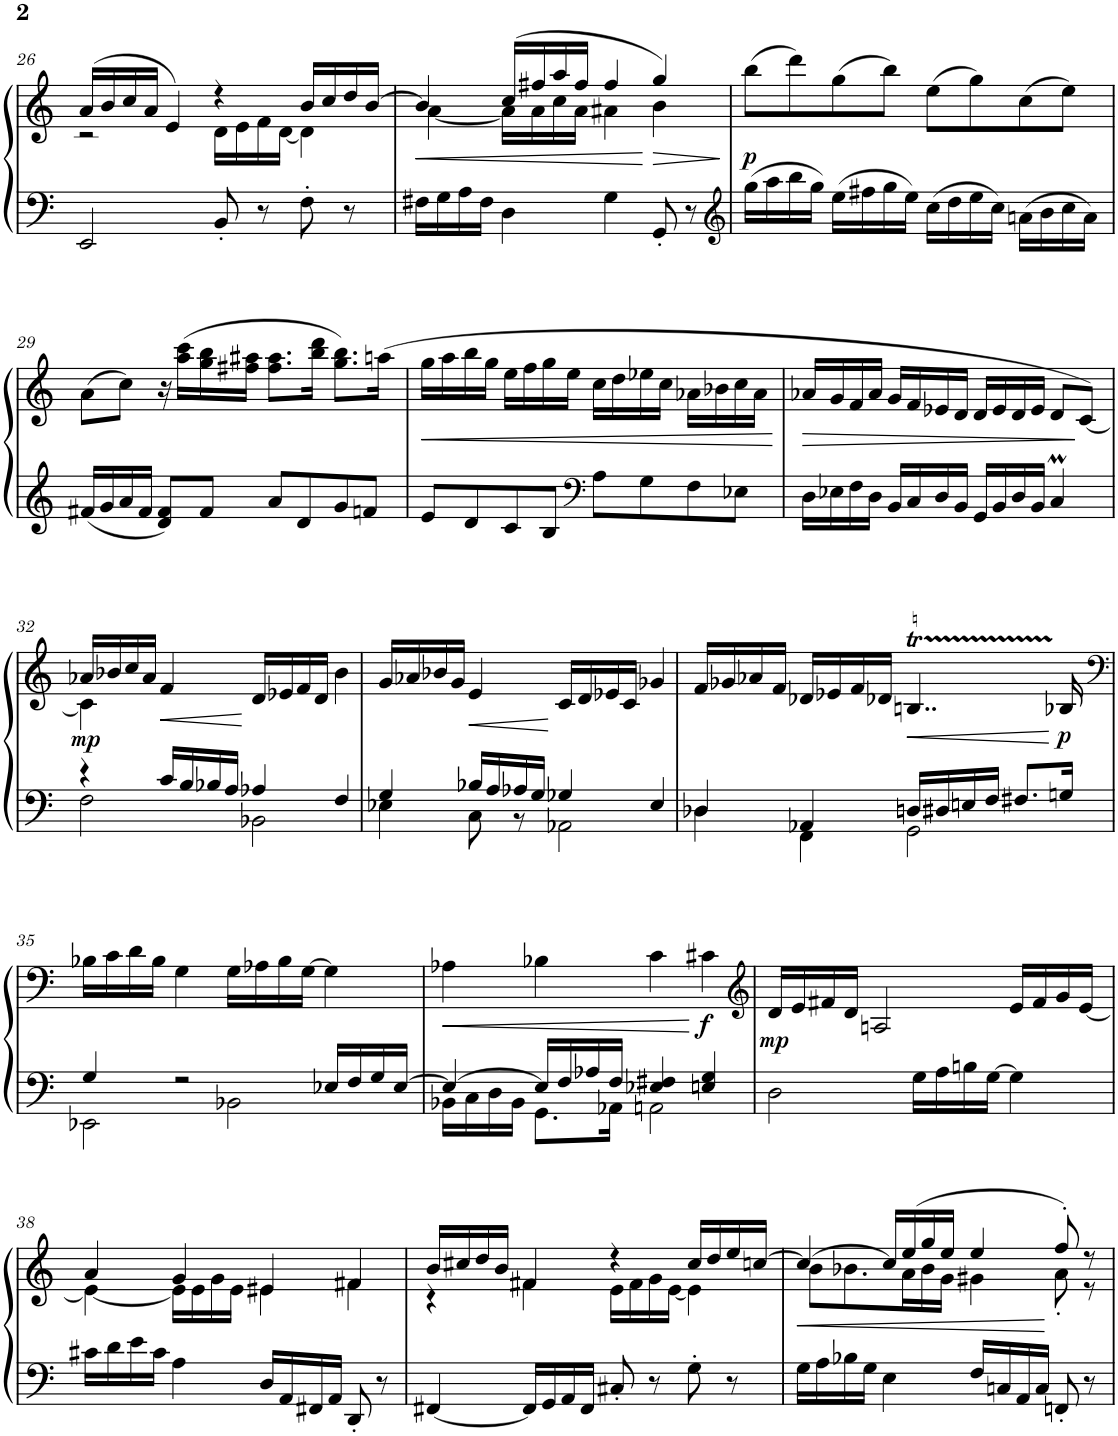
**kern	**kern	**dynam
*part1	*part1	*part1
*staff2	*staff1	*staff1/2
*I"Piano	*	*
*I'Pno.	*	*
!!LO:PB:g=z
*clefF4	*clefG2	*
*k[]	*k[]	*
*M3/4	*M3/4	*
=26	=26	=26
*	*^	*
2EE/	(16a/LL	2r	.
.	16b/	.	.
.	16cc/	.	.
.	16a/JJ	.	.
.	4e/)	.	.
8BB'/	4r	16d\LL	.
.	.	16e\	.
8r	.	16f\	.
.	.	[16d\JJ	.
8F'\	16b/LL	4d\]	.
.	16cc/	.	.
8r	16dd/	.	.
.	[16b/JJ	.	.
=27	=27	=27	=27
!	!	!	!LO:HP:b
16F#X\LL	4b/]	[4a\	<
16G\	.	.	.
16A\	.	.	.
16F#\JJ	.	.	.
4D\	(16cc/LL	16a\LL]	.
.	16ff#X/	16a\	.
.	16aa/	16cc\	.
.	16ff#/JJ	16a\JJ	.
4G\	4ff#/	4a#X\	.
!	!	!	!LO:HP:n=1:b
8GG'/	4gg/)	4b\	[ >
8r	.	.	.
*	*v	*v	*
.	.	]
=28	=28	=28
*clefG2	*	*
!	!	!LO:DY:b
16gg\LL	(8bb\L	p
16aa\	.	.
16bb\	8ddd\)	.
16gg\JJ	.	.
16ee\LL	(8gg\	.
16ff#X\	.	.
16gg\	8bb\J)	.
16ee\JJ	.	.
16cc\LL	(8ee\L	.
16dd\	.	.
16ee\	8gg\)	.
16cc\JJ	.	.
16an\LL	(8cc\	.
16b\	.	.
16cc\	8ee\J)	.
16a\JJ	.	.
!!LO:LB:g=z
=29	=29	=29
16f#X/LL	(8a\L	.
16g/	.	.
16a/	8cc\J)	.
16f#/JJ	.	.
8d/ 8f#/L	16r	.
.	(16aa\ 16ccc\LL	.
8f#/J	16gg\ 16bb\	.
.	16ff#X\ 16aa#X\JJ	.
8a/L	8.ff#\ 8.aa#\L	.
8d/	.	.
.	16bb\ 16ddd\Jk	.
8g/	8.gg\ 8.bb\L)	.
8fn/J	.	.
.	(16aan\Jk	.
=30	=30	=30
!	!	!LO:HP:b
8e/L	16gg\LL	<
.	16aa\	.
8d/	16bb\	.
.	16gg\JJ	.
8c/	16ee\LL	.
.	16ff\	.
8B/J	16gg\	.
.	16ee\JJ	.
*clefF4	*	*
8A\L	16cc\LL	.
.	16dd\	.
8G\	16ee-X\	.
.	16cc\JJ	.
8F\	16a-X\LL	.
.	16b-X\	.
8E-X\J	16cc\	.
.	16a-\JJ	.
.	.	[
=31	=31	=31
!	!	!LO:HP:b
16D\LL	16a-X/LL	>
16E-X\	16g/	.
16F\	16f/	.
16D\JJ	16a-/JJ	.
16BB/LL	16g/LL	.
16C/	16f/	.
16D/	16e-X/	.
16BB/JJ	16d/JJ	.
16GG/LL	16d/LL	.
16BB/	16e-/	.
16D/	16d/	.
16BB/JJ	16e-/JJ	.
4CM/	8d/L	.
.	[8c/J)	]
!!LO:LB:g=z
=32	=32	=32
*^	*^	*
!	!	!	!	!LO:DY:b
4r	2F\	16a-X/LL	4c\]	mp
.	.	16b-X/	.	.
.	.	16cc/	.	.
.	.	16a-/JJ	.	.
16c/LL	.	4f/	2.ryy	.
16B/	.	.	.	.
16B-X/	.	.	.	.
16A/JJ	.	.	.	.
4A-X/	[4BB-X\	16d/LL	.	.
.	.	16e-X/	.	.
.	.	16f/	.	.
.	.	16d/JJ	.	.
4F/	4ryy	4b-\	.	.
*	*	*v	*v	*
=33	=33	=33	=33
4G/	4E-X\	16g/LL	.
.	.	16a-X/	.
.	.	16b-X/	.
.	.	16g/JJ	.
!	!	!	!LO:HP:b
16B-X/LL	4BB-\]	4e/	<
16A/	.	.	.
16A-X/	.	.	.
16G/JJ	.	.	.
4G-X/	8C\	16c/LL	[
.	.	16d/	.
.	8r	16e-X/	.
.	.	16c/JJ	.
4E-/	[4AA-X\	4g-X/	.
=34	=34	=34	=34
4D-X/	4D-\	16f/LL	.
.	.	16g-X/	.
.	.	16a-X/	.
.	.	16f/JJ	.
4AA-X/	4AA-\]	16d-X/LL	.
.	.	16e-X/	.
.	.	16f/	.
.	.	16d-X/JJ	.
!	!	!	!LO:HP:b
16Dn/LL	4FF\	[4Bnt/	<
16D#X/	.	.	.
16En/	.	.	.
16F/JJ	.	.	.
8.F#X/L	[4GG\	8.ryy	[
!	!	!	!LO:DY:b
16Gn/Jk	.	16B-X/	p
!!LO:LB:g=z
=35	=35	=35	=35
*	*	*clefF4	*
4G/	2EE-X\	16B-X\LL	.
.	.	8.BTTT/]	.
2r	.	16c\	.
.	.	16d\	.
.	.	16B-\JJ	.
.	.	4G\	.
.	4GG\]	.	.
.	.	16G\LL	.
16E-X/LL	[4BB-X\	16A-X\	.
16F/	.	16B-\	.
16G/	.	[16G\JJ	.
[16E-/JJ	.	4G\]	.
8.ryy	8.ryy	.	.
=36	=36	=36	=36
!	!	!	!LO:HP:b
4E-/_	16BB-X\LL	4A-X\	<
.	4BB-\]	.	.
16E-/LL]	.	4B-X\	.
16F/	16C\	.	.
16A-X/	16D\	.	.
16F/JJ	16BB-\JJ	.	.
4E-X/ 4F#X/	8.GG\L	4c\	.
.	16AA-X\Jk	.	.
!	!	!	!LO:DY:n=1:b
4En/ 4G/	[4AAn\	4c#X\	[ f
*v	*v	*	*
=37	=37	=37
*	*clefG2	*
*^	*	*
!	!	!	!LO:DY:b
*v	*v	*	*
2D\	16d/LL	mp
.	16e/	.
.	16f#X/	.
.	16d/JJ	.
.	2An/	.
4AA\]	.	.
16G\LL	16e/LL	.
16A\	16f#/	.
16Bn\	16g/	.
[16G\JJ	[16e/JJ	.
4G\]	4ryy	.
!!LO:LB:g=z
=38	=38	=38
*	*^	*
16c#X\LL	4a/	4e\_	.
16d\	.	.	.
16e\	.	.	.
16c#\JJ	.	.	.
4A\	4g/	16e\LL]	.
.	.	16e\	.
.	.	16g\	.
.	.	16e\JJ	.
16D/LL	4e#X/	4e#\	.
16AA/	.	.	.
16FF#X/	.	.	.
16AA/JJ	.	.	.
8DD'/	4f#X/	4f#\	.
8r	.	.	.
=39	=39	=39	=39
[4FF#X/	16b/LL	4r	.
.	16cc#X/	.	.
.	16dd/	.	.
.	16b/JJ	.	.
16FF#/LL]	4f#X/	4f#\	.
16GG/	.	.	.
16AA/	.	.	.
16FF#/JJ	.	.	.
8C#X'/	4r	16e\LL	.
.	.	16f#\	.
8r	.	16g\	.
.	.	[16e\JJ	.
8G'\	16cc#/LL	4e\]	.
.	16dd/	.	.
8r	16ee/	.	.
.	[16ccn/JJ	.	.
=40	=40	=40	=40
!	!	!	!LO:HP:b
16G\LL	4cc/_	8b\L	<
16A\	.	.	.
16B-X\	.	8.b-X\	.
16G\JJ	.	.	.
4E\	16cc/LL]	.	.
.	(16ee/	16a\L	.
.	16gg/	16b-\	.
.	16ee/JJ	16g\JJ	.
16F/LL	4ee/	4g#X\	.
16Cn/	.	.	.
16AA/	.	.	.
16C/JJ	.	.	.
8FFn'/	8ff'/)	8a'\	[
8r	8r	8r	.
*	*v	*v	*
=	=	=
*-	*-	*-
